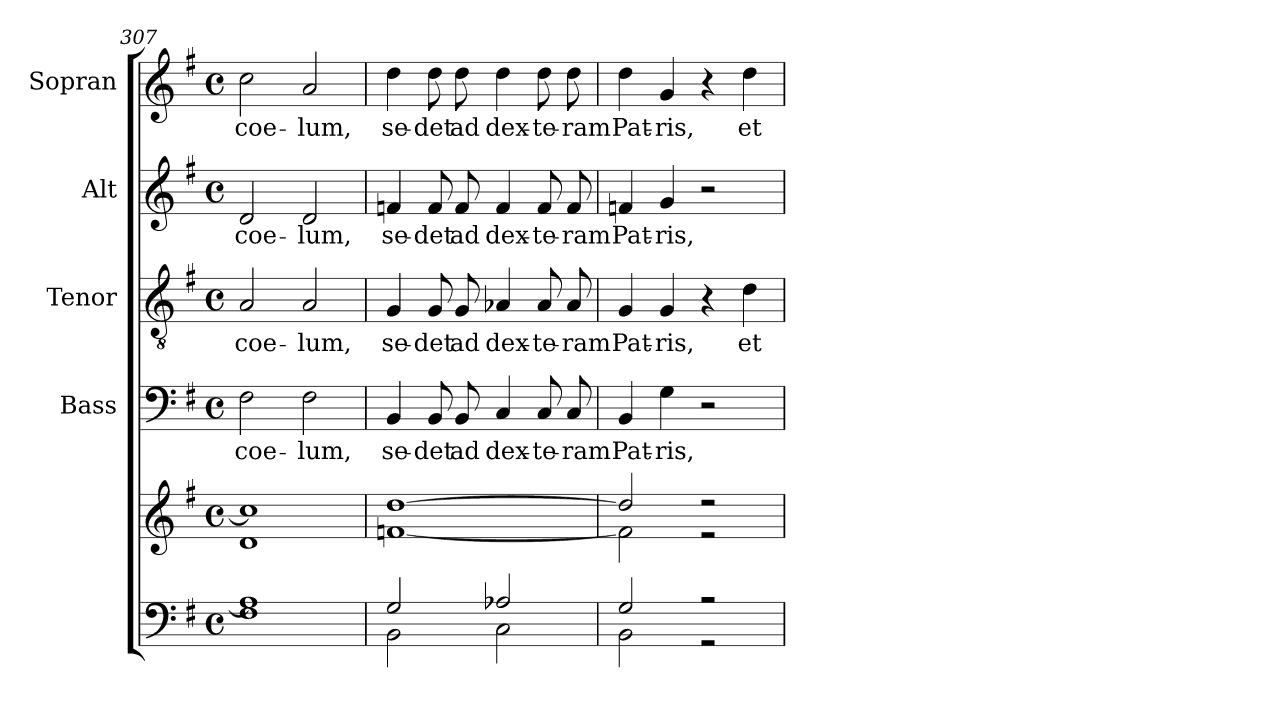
**kern	**kern	**kern	**text	**kern	**text	**kern	**text	**kern	**text
*part5	*part5	*part4	*part4	*part3	*part3	*part2	*part2	*part1	*part1
*staff6	*staff5	*staff4	*staff4	*staff3	*staff3	*staff2	*staff2	*staff1	*staff1
*	*	*I"Bass	*	*I"Tenor	*	*I"Alt	*	*I"Sopran	*
*	*	*I'B.	*	*I'T.	*	*I'A.	*	*I'S.	*
*clefF4	*clefG2	*clefF4	*	*clefGv2	*	*clefG2	*	*clefG2	*
*k[f#]	*k[f#]	*k[f#]	*	*k[f#]	*	*k[f#]	*	*k[f#]	*
*G:	*G:	*G:	*	*G:	*	*G:	*	*G:	*
*M4/4	*M4/4	*M4/4	*	*M4/4	*	*M4/4	*	*M4/4	*
*met(c)	*met(c)	*met(c)	*	*met(c)	*	*met(c)	*	*met(c)	*
=307	=307	=307	=307	=307	=307	=307	=307	=307	=307
*^	*^	*	*	*	*	*	*	*	*
!	!	!	!	!	!LO:LY:b	!	!LO:LY:b	!	!LO:LY:b	!	!LO:LY:b
1A]	1F#	1cc]	1d	2F#\	coe-	2A/	coe-	2d/	coe-	2cc\	coe-
!	!	!	!	!	!LO:LY:b	!	!LO:LY:b	!	!LO:LY:b	!	!LO:LY:b
.	.	.	.	2F#\	-lum,	2A/	-lum,	2d/	-lum,	2a/	-lum,
=308	=308	=308	=308	=308	=308	=308	=308	=308	=308	=308	=308
!	!	!	!	!	!LO:LY:b	!	!LO:LY:b	!	!LO:LY:b	!	!LO:LY:b
2G/	2BB\	[>1dd	[<1fn	4BB/	se-	4G/	se-	4fn/	se-	4dd\	se-
!	!	!	!	!	!LO:LY:b	!	!LO:LY:b	!	!LO:LY:b	!	!LO:LY:b
.	.	.	.	8BB/	-det	8G/	-det	8f/	-det	8dd\	-det
!	!	!	!	!	!LO:LY:b	!	!LO:LY:b	!	!LO:LY:b	!	!LO:LY:b
.	.	.	.	8BB/	ad	8G/	ad	8f/	ad	8dd\	ad
!	!	!	!	!	!LO:LY:b	!	!LO:LY:b	!	!LO:LY:b	!	!LO:LY:b
2A-X/	2C\	.	.	4C/	dex-	4A-X/	dex-	4f/	dex-	4dd\	dex-
!	!	!	!	!	!LO:LY:b	!	!LO:LY:b	!	!LO:LY:b	!	!LO:LY:b
.	.	.	.	8C/	-te-	8A-/	-te-	8f/	-te-	8dd\	-te-
!	!	!	!	!	!LO:LY:b	!	!LO:LY:b	!	!LO:LY:b	!	!LO:LY:b
.	.	.	.	8C/	-ram	8A-/	-ram	8f/	-ram	8dd\	-ram
=309	=309	=309	=309	=309	=309	=309	=309	=309	=309	=309	=309
!	!	!	!	!	!LO:LY:b	!	!LO:LY:b	!	!LO:LY:b	!	!LO:LY:b
2G/	2BB\	2dd/]	2f\]	4BB/	Pat-	4G/	Pat-	4fn/	Pat-	4dd\	Pat-
!	!	!	!	!	!LO:LY:b	!	!LO:LY:b	!	!LO:LY:b	!	!LO:LY:b
.	.	.	.	4G\	-ris,	4G/	-ris,	4g/	-ris,	4g/	-ris,
2r	2r	2r	2r	2r	.	4r	.	2r	.	4r	.
!	!	!	!	!	!	!	!LO:LY:b	!	!	!	!LO:LY:b
.	.	.	.	.	.	4d\	et	.	.	4dd\	et
*v	*v	*	*	*	*	*	*	*	*	*	*
*	*v	*v	*	*	*	*	*	*	*	*
=	=	=	=	=	=	=	=	=	=
*-	*-	*-	*-	*-	*-	*-	*-	*-	*-
